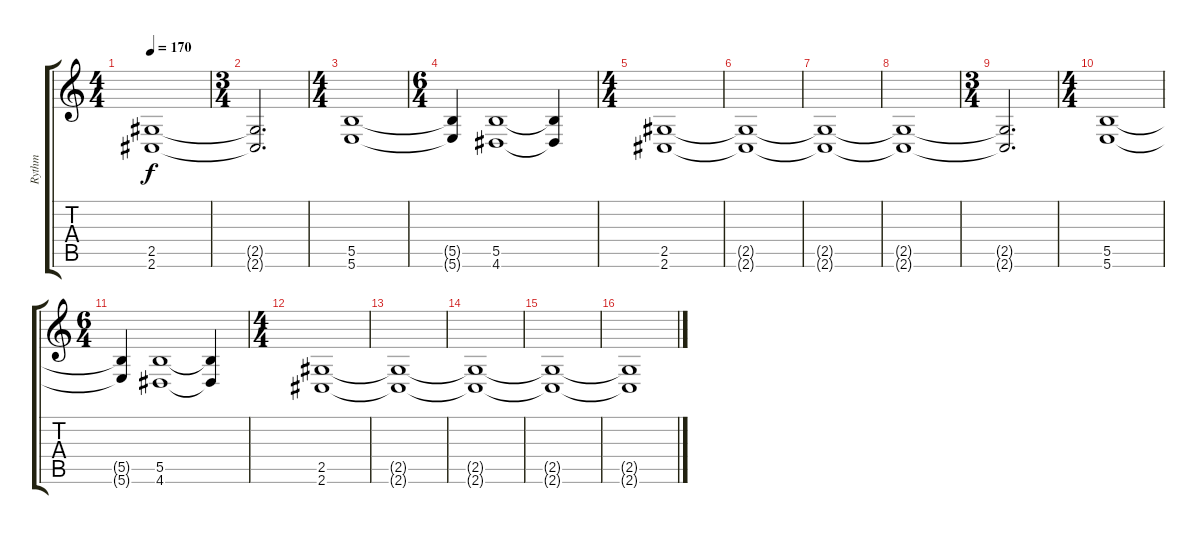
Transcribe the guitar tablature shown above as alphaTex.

\track ("Rythm" "Rythm") {instrument overdrivenguitar}
\staff {score tabs}
\tuning (Db4 Ab3 E3 B2 Gb2 B1) {hide}
\ts (4 4)
\tempo 170
\clef g2
\ks c
(2.5{t} 2.6{t}).1{dy f} |
\ts (3 4)
(2.5{t} 2.6{t}).2{d} |
\ts (4 4)
(5.5 5.6).1 |
\ts (6 4)
(5.5{t} 5.6{t}).4 (5.5 4.6).1 (5.5{t} 4.6{t}).4 |
\ts (4 4)
(2.5 2.6).1 |
(2.5{t} 2.6{t}).1 |
(2.5{t} 2.6{t}).1 |
(2.5{t} 2.6{t}).1 |
\ts (3 4)
(2.5{t} 2.6{t}).2{d} |
\ts (4 4)
(5.5 5.6).1 |
\ts (6 4)
(5.5{t} 5.6{t}).4 (5.5 4.6).1 (5.5{t} 4.6{t}).4 |
\ts (4 4)
(2.5 2.6).1 |
(2.5{t} 2.6{t}).1 |
(2.5{t} 2.6{t}).1 |
(2.5{t} 2.6{t}).1 |
(2.5{t} 2.6{t}).1
